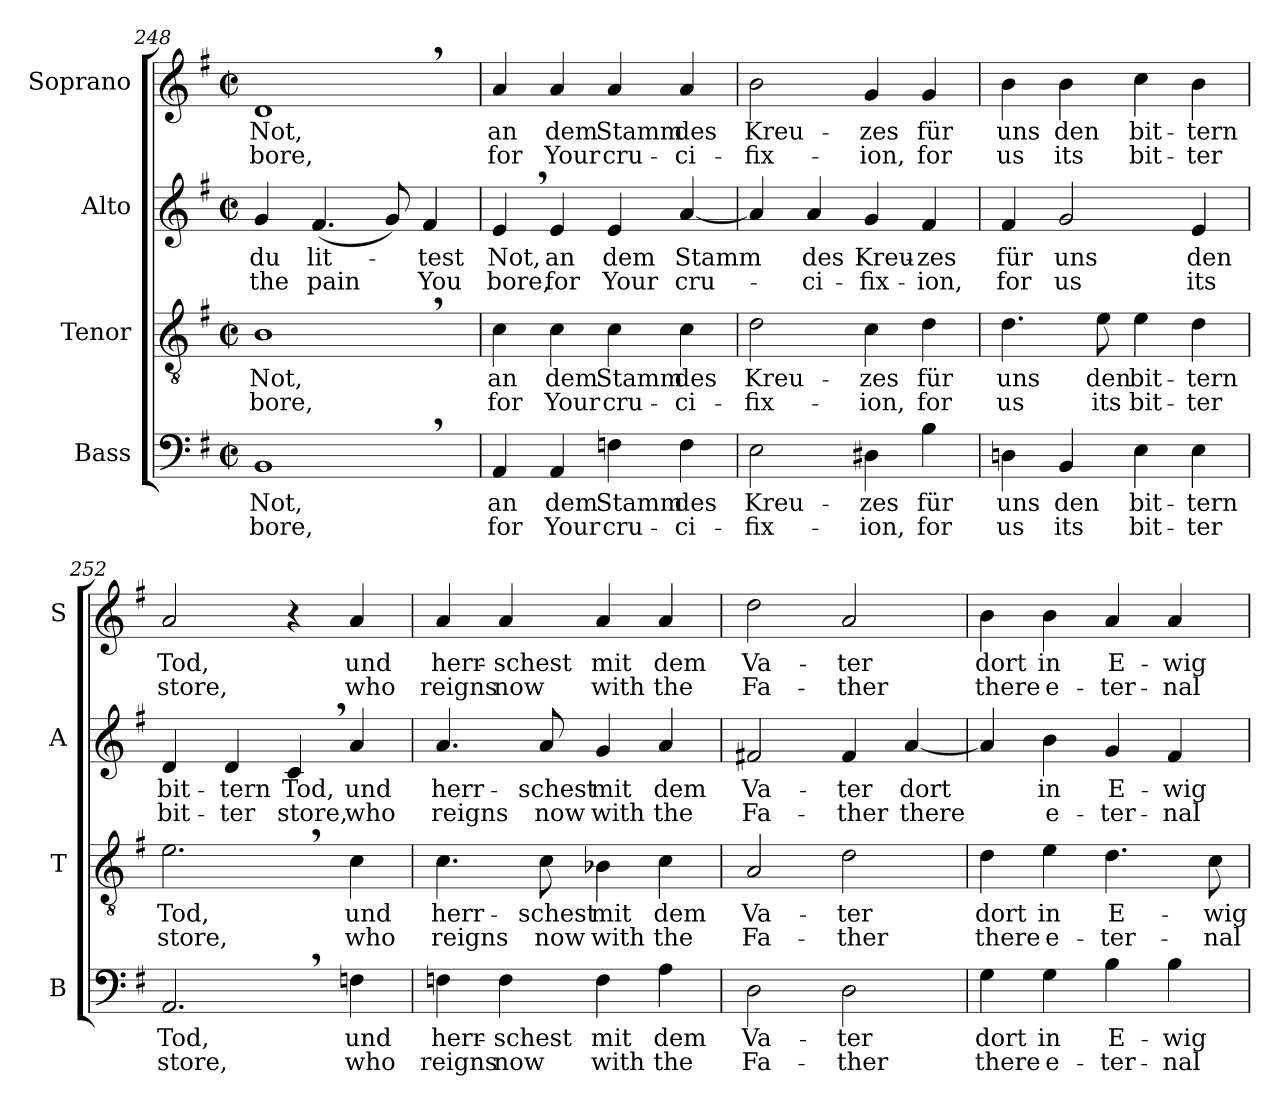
**kern	**text	**text	**kern	**text	**text	**kern	**text	**text	**kern	**text	**text
*part4	*part4	*part4	*part3	*part3	*part3	*part2	*part2	*part2	*part1	*part1	*part1
*staff4	*staff4	*staff4	*staff3	*staff3	*staff3	*staff2	*staff2	*staff2	*staff1	*staff1	*staff1
*I"Bass	*	*	*I"Tenor	*	*	*I"Alto	*	*	*I"Soprano	*	*
*I'B	*	*	*I'T	*	*	*I'A	*	*	*I'S	*	*
*clefF4	*	*	*clefGv2	*	*	*clefG2	*	*	*clefG2	*	*
*k[f#]	*	*	*k[f#]	*	*	*k[f#]	*	*	*k[f#]	*	*
*G:	*	*	*G:	*	*	*G:	*	*	*G:	*	*
*M2/2	*	*	*M2/2	*	*	*M2/2	*	*	*M2/2	*	*
*met(c|)	*	*	*met(c|)	*	*	*met(c|)	*	*	*met(c|)	*	*
=248	=248	=248	=248	=248	=248	=248	=248	=248	=248	=248	=248
!	!LO:LY:b	!LO:LY:b	!	!	!	!	!	!	!	!	!
!	!	!	!	!LO:LY:b	!LO:LY:b	!	!	!	!	!	!
!	!	!	!	!	!	!	!LO:LY:b	!LO:LY:b	!	!	!
!	!	!	!	!	!	!	!	!	!	!LO:LY:b	!LO:LY:b
1BB,>	Not,	bore,	1B,>	Not,	bore,	4g/	du	the	1d,>	Not,	bore,
!	!	!	!	!	!	!	!LO:LY:b	!LO:LY:b	!	!	!
.	.	.	.	.	.	(<4.f#/	lit-	pain	.	.	.
.	.	.	.	.	.	8g/)	.	.	.	.	.
!	!	!	!	!	!	!	!LO:LY:b	!LO:LY:b	!	!	!
.	.	.	.	.	.	4f#/	-test	You	.	.	.
!!LO:PB:g=z
=249	=249	=249	=249	=249	=249	=249	=249	=249	=249	=249	=249
!	!LO:LY:b	!LO:LY:b	!	!	!	!	!	!	!	!	!
!	!	!	!	!LO:LY:b	!LO:LY:b	!	!	!	!	!	!
!	!	!	!	!	!	!	!LO:LY:b	!LO:LY:b	!	!	!
!	!	!	!	!	!	!	!	!	!	!LO:LY:b	!LO:LY:b
4AA/	an	for	4c\	an	for	4e,>/	Not,	bore,	4a/	an	for
!	!LO:LY:b	!LO:LY:b	!	!	!	!	!	!	!	!	!
!	!	!	!	!LO:LY:b	!LO:LY:b	!	!	!	!	!	!
!	!	!	!	!	!	!	!LO:LY:b	!LO:LY:b	!	!	!
!	!	!	!	!	!	!	!	!	!	!LO:LY:b	!LO:LY:b
4AA/	dem	Your	4c\	dem	Your	4e/	an	for	4a/	dem	Your
!	!LO:LY:b	!LO:LY:b	!	!	!	!	!	!	!	!	!
!	!	!	!	!LO:LY:b	!LO:LY:b	!	!	!	!	!	!
!	!	!	!	!	!	!	!LO:LY:b	!LO:LY:b	!	!	!
!	!	!	!	!	!	!	!	!	!	!LO:LY:b	!LO:LY:b
4Fn\	Stamm	cru-	4c\	Stamm	cru-	4e/	dem	Your	4a/	Stamm	cru-
!	!LO:LY:b	!LO:LY:b	!	!	!	!	!	!	!	!	!
!	!	!	!	!LO:LY:b	!LO:LY:b	!	!	!	!	!	!
!	!	!	!	!	!	!	!LO:LY:b	!LO:LY:b	!	!	!
!	!	!	!	!	!	!	!	!	!	!LO:LY:b	!LO:LY:b
4F\	des	-ci-	4c\	des	-ci-	[4a/	Stamm	cru-	4a/	des	-ci-
=250	=250	=250	=250	=250	=250	=250	=250	=250	=250	=250	=250
!	!LO:LY:b	!LO:LY:b	!	!	!	!	!	!	!	!	!
!	!	!	!	!LO:LY:b	!LO:LY:b	!	!	!	!	!	!
!	!	!	!	!	!	!	!	!	!	!LO:LY:b	!LO:LY:b
2E\	Kreu-	-fix-	2d\	Kreu-	-fix-	4a/]	.	.	2b\	Kreu-	-fix-
!	!	!	!	!	!	!	!LO:LY:b	!LO:LY:b	!	!	!
.	.	.	.	.	.	4a/	des	-ci-	.	.	.
!	!LO:LY:b	!LO:LY:b	!	!	!	!	!	!	!	!	!
!	!	!	!	!LO:LY:b	!LO:LY:b	!	!	!	!	!	!
!	!	!	!	!	!	!	!LO:LY:b	!LO:LY:b	!	!	!
!	!	!	!	!	!	!	!	!	!	!LO:LY:b	!LO:LY:b
4D#X\	-zes	-ion,	4c\	-zes	-ion,	4g/	Kreu-	-fix-	4g/	-zes	-ion,
!	!LO:LY:b	!LO:LY:b	!	!	!	!	!	!	!	!	!
!	!	!	!	!LO:LY:b	!LO:LY:b	!	!	!	!	!	!
!	!	!	!	!	!	!	!LO:LY:b	!LO:LY:b	!	!	!
!	!	!	!	!	!	!	!	!	!	!LO:LY:b	!LO:LY:b
4B\	für	for	4d\	für	for	4f#/	-zes	-ion,	4g/	für	for
=251	=251	=251	=251	=251	=251	=251	=251	=251	=251	=251	=251
!	!LO:LY:b	!LO:LY:b	!	!	!	!	!	!	!	!	!
!	!	!	!	!LO:LY:b	!LO:LY:b	!	!	!	!	!	!
!	!	!	!	!	!	!	!LO:LY:b	!LO:LY:b	!	!	!
!	!	!	!	!	!	!	!	!	!	!LO:LY:b	!LO:LY:b
4Dn\	uns	us	4.d\	uns	us	4f#/	für	for	4b\	uns	us
!	!LO:LY:b	!LO:LY:b	!	!	!	!	!	!	!	!	!
!	!	!	!	!	!	!	!LO:LY:b	!LO:LY:b	!	!	!
!	!	!	!	!	!	!	!	!	!	!LO:LY:b	!LO:LY:b
4BB/	den	its	.	.	.	2g/	uns	us	4b\	den	its
!	!	!	!	!LO:LY:b	!LO:LY:b	!	!	!	!	!	!
.	.	.	8e\	den	its	.	.	.	.	.	.
!	!LO:LY:b	!LO:LY:b	!	!	!	!	!	!	!	!	!
!	!	!	!	!LO:LY:b	!LO:LY:b	!	!	!	!	!	!
!	!	!	!	!	!	!	!	!	!	!LO:LY:b	!LO:LY:b
4E\	bit-	bit-	4e\	bit-	bit-	.	.	.	4cc\	bit-	bit-
!	!LO:LY:b	!LO:LY:b	!	!	!	!	!	!	!	!	!
!	!	!	!	!LO:LY:b	!LO:LY:b	!	!	!	!	!	!
!	!	!	!	!	!	!	!LO:LY:b	!LO:LY:b	!	!	!
!	!	!	!	!	!	!	!	!	!	!LO:LY:b	!LO:LY:b
4E\	-tern	-ter	4d\	-tern	-ter	4e/	den	its	4b\	-tern	-ter
=252	=252	=252	=252	=252	=252	=252	=252	=252	=252	=252	=252
!	!LO:LY:b	!LO:LY:b	!	!	!	!	!	!	!	!	!
!	!	!	!	!LO:LY:b	!LO:LY:b	!	!	!	!	!	!
!	!	!	!	!	!	!	!LO:LY:b	!LO:LY:b	!	!	!
!	!	!	!	!	!	!	!	!	!	!LO:LY:b	!LO:LY:b
2.AA,>/	Tod,	store,	2.e,>\	Tod,	store,	4d/	bit-	bit-	2a/	Tod,	store,
!	!	!	!	!	!	!	!LO:LY:b	!LO:LY:b	!	!	!
.	.	.	.	.	.	4d/	-tern	-ter	.	.	.
!	!	!	!	!	!	!	!LO:LY:b	!LO:LY:b	!	!	!
.	.	.	.	.	.	4c,>/	Tod,	store,	4r	.	.
!	!LO:LY:b	!LO:LY:b	!	!	!	!	!	!	!	!	!
!	!	!	!	!LO:LY:b	!LO:LY:b	!	!	!	!	!	!
!	!	!	!	!	!	!	!LO:LY:b	!LO:LY:b	!	!	!
!	!	!	!	!	!	!	!	!	!	!LO:LY:b	!LO:LY:b
4Fn\	und	who	4c\	und	who	4a/	und	who	4a/	und	who
!!LO:LB:g=z
=253	=253	=253	=253	=253	=253	=253	=253	=253	=253	=253	=253
!	!LO:LY:b	!LO:LY:b	!	!	!	!	!	!	!	!	!
!	!	!	!	!LO:LY:b	!LO:LY:b	!	!	!	!	!	!
!	!	!	!	!	!	!	!LO:LY:b	!LO:LY:b	!	!	!
!	!	!	!	!	!	!	!	!	!	!LO:LY:b	!LO:LY:b
4Fn\	herr-	reigns	4.c\	herr-	reigns	4.a/	herr-	reigns	4a/	herr-	reigns
!	!LO:LY:b	!LO:LY:b	!	!	!	!	!	!	!	!	!
!	!	!	!	!	!	!	!	!	!	!LO:LY:b	!LO:LY:b
4F\	-schest	now	.	.	.	.	.	.	4a/	-schest	now
!	!	!	!	!LO:LY:b	!LO:LY:b	!	!	!	!	!	!
!	!	!	!	!	!	!	!LO:LY:b	!LO:LY:b	!	!	!
.	.	.	8c\	-schest	now	8a/	-schest	now	.	.	.
!	!LO:LY:b	!LO:LY:b	!	!	!	!	!	!	!	!	!
!	!	!	!	!LO:LY:b	!LO:LY:b	!	!	!	!	!	!
!	!	!	!	!	!	!	!LO:LY:b	!LO:LY:b	!	!	!
!	!	!	!	!	!	!	!	!	!	!LO:LY:b	!LO:LY:b
4F\	mit	with	4B-X\	mit	with	4g/	mit	with	4a/	mit	with
!	!LO:LY:b	!LO:LY:b	!	!	!	!	!	!	!	!	!
!	!	!	!	!LO:LY:b	!LO:LY:b	!	!	!	!	!	!
!	!	!	!	!	!	!	!LO:LY:b	!LO:LY:b	!	!	!
!	!	!	!	!	!	!	!	!	!	!LO:LY:b	!LO:LY:b
4A\	dem	the	4c\	dem	the	4a/	dem	the	4a/	dem	the
=254	=254	=254	=254	=254	=254	=254	=254	=254	=254	=254	=254
!	!LO:LY:b	!LO:LY:b	!	!	!	!	!	!	!	!	!
!	!	!	!	!LO:LY:b	!LO:LY:b	!	!	!	!	!	!
!	!	!	!	!	!	!	!LO:LY:b	!LO:LY:b	!	!	!
!	!	!	!	!	!	!	!	!	!	!LO:LY:b	!LO:LY:b
2D\	Va-	Fa-	2A/	Va-	Fa-	2f#X/	Va-	Fa-	2dd\	Va-	Fa-
!	!LO:LY:b	!LO:LY:b	!	!	!	!	!	!	!	!	!
!	!	!	!	!LO:LY:b	!LO:LY:b	!	!	!	!	!	!
!	!	!	!	!	!	!	!LO:LY:b	!LO:LY:b	!	!	!
!	!	!	!	!	!	!	!	!	!	!LO:LY:b	!LO:LY:b
2D\	-ter	-ther	2d\	-ter	-ther	4f#/	-ter	-ther	2a/	-ter	-ther
!	!	!	!	!	!	!	!LO:LY:b	!LO:LY:b	!	!	!
.	.	.	.	.	.	[4a/	dort	there	.	.	.
=255	=255	=255	=255	=255	=255	=255	=255	=255	=255	=255	=255
!	!LO:LY:b	!LO:LY:b	!	!	!	!	!	!	!	!	!
!	!	!	!	!LO:LY:b	!LO:LY:b	!	!	!	!	!	!
!	!	!	!	!	!	!	!	!	!	!LO:LY:b	!LO:LY:b
4G\	dort	there	4d\	dort	there	4a/]	.	.	4b\	dort	there
!	!LO:LY:b	!LO:LY:b	!	!	!	!	!	!	!	!	!
!	!	!	!	!LO:LY:b	!LO:LY:b	!	!	!	!	!	!
!	!	!	!	!	!	!	!LO:LY:b	!LO:LY:b	!	!	!
!	!	!	!	!	!	!	!	!	!	!LO:LY:b	!LO:LY:b
4G\	in	e-	4e\	in	e-	4b\	in	e-	4b\	in	e-
!	!LO:LY:b	!LO:LY:b	!	!	!	!	!	!	!	!	!
!	!	!	!	!LO:LY:b	!LO:LY:b	!	!	!	!	!	!
!	!	!	!	!	!	!	!LO:LY:b	!LO:LY:b	!	!	!
!	!	!	!	!	!	!	!	!	!	!LO:LY:b	!LO:LY:b
4B\	E-	-ter-	4.d\	E-	-ter-	4g/	E-	-ter-	4a/	E-	-ter-
!	!LO:LY:b	!LO:LY:b	!	!	!	!	!	!	!	!	!
!	!	!	!	!	!	!	!LO:LY:b	!LO:LY:b	!	!	!
!	!	!	!	!	!	!	!	!	!	!LO:LY:b	!LO:LY:b
4B\	-wig-	-nal-	.	.	.	4f#/	-wig-	-nal-	4a/	-wig-	-nal-
!	!	!	!	!LO:LY:b	!LO:LY:b	!	!	!	!	!	!
.	.	.	8c\	-wig-	-nal-	.	.	.	.	.	.
=	=	=	=	=	=	=	=	=	=	=	=
*-	*-	*-	*-	*-	*-	*-	*-	*-	*-	*-	*-
